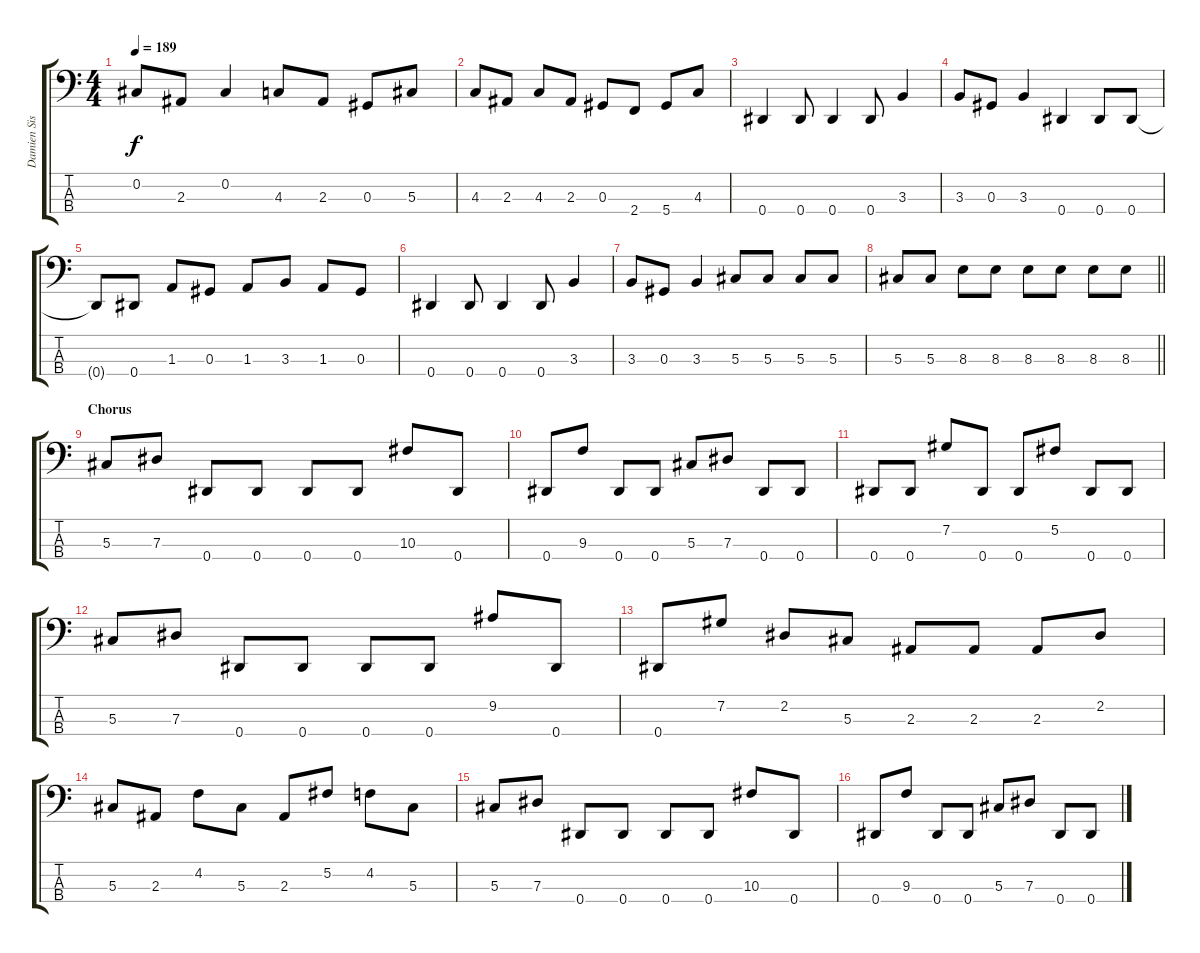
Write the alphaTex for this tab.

\track ("Damien Sisson" "Damien Sis") {instrument electricbassfinger}
\staff {score tabs}
\tuning (Gb2 Db2 Ab1 Eb1) {hide}
\ts (4 4)
\tempo 189
\clef f4
\ks c
0.2.8{dy f} 2.3.8 0.2.4 4.3.8 2.3.8 0.3.8 5.3.8 |
4.3.8 2.3.8 4.3.8 2.3.8 0.3.8 2.4.8 5.4.8 4.3.8 |
0.4.4 0.4.8 0.4.4 0.4.8 3.3.4 |
3.3.8 0.3.8 3.3.4 0.4.4 0.4.8 0.4.8 |
0.4{t}.8 0.4.8 1.3.8 0.3.8 1.3.8 3.3.8 1.3.8 0.3.8 |
0.4.4 0.4.8 0.4.4 0.4.8 3.3.4 |
3.3.8 0.3.8 3.3.4 5.3.8 5.3.8 5.3.8 5.3.8 |
\barLineRight lightlight
5.3.8 5.3.8 8.3.8 8.3.8 8.3.8 8.3.8 8.3.8 8.3.8 |
\section ("" "Chorus")
5.3.8 7.3.8 0.4.8 0.4.8 0.4.8 0.4.8 10.3.8 0.4.8 |
0.4.8 9.3.8 0.4.8 0.4.8 5.3.8 7.3.8 0.4.8 0.4.8 |
0.4.8 0.4.8 7.2.8 0.4.8 0.4.8 5.2.8 0.4.8 0.4.8 |
5.3.8 7.3.8 0.4.8 0.4.8 0.4.8 0.4.8 9.2.8 0.4.8 |
0.4.8 7.2.8 2.2.8 5.3.8 2.3.8 2.3.8 2.3.8 2.2.8 |
5.3.8 2.3.8 4.2.8 5.3.8 2.3.8 5.2.8 4.2.8 5.3.8 |
5.3.8 7.3.8 0.4.8 0.4.8 0.4.8 0.4.8 10.3.8 0.4.8 |
0.4.8 9.3.8 0.4.8 0.4.8 5.3.8 7.3.8 0.4.8 0.4.8
